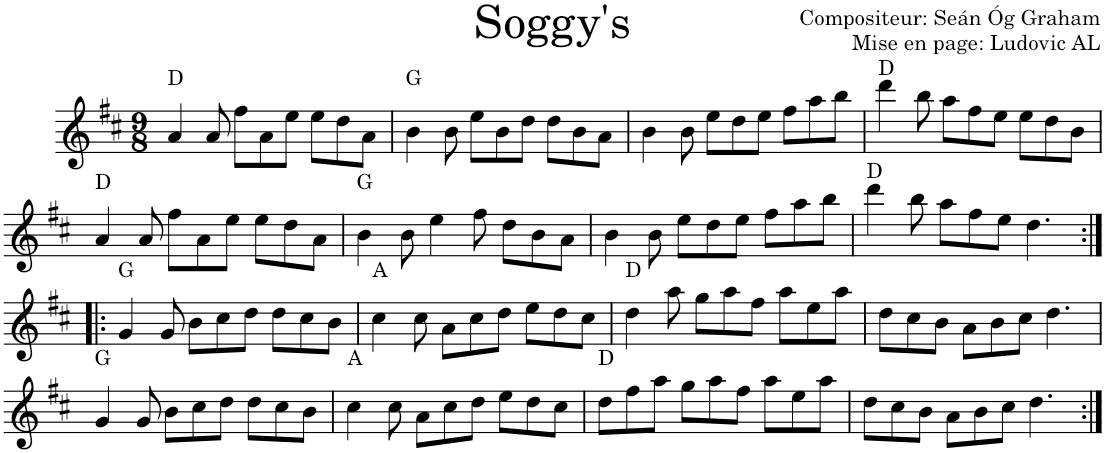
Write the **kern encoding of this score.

**kern	**harte
*part1	*part1
*staff1	*
*I"Violon	*
*I'Vln.	*
*clefG2	*
*k[f#c#]	*
*M9/8	*
=1	=1
4a/	D:maj
8a/	.
8ff#\L	.
8a\	.
8ee\J	.
8ee\L	.
8dd\	.
8a\J	.
=2	=2
4b\	G:maj
8b\	.
8ee\L	.
8b\	.
8dd\J	.
8dd\L	.
8b\	.
8a\J	.
=3	=3
4b\	.
8b\	.
8ee\L	.
8dd\	.
8ee\J	.
8ff#\L	.
8aa\	.
8bb\J	.
=4	=4
4ddd\	D:maj
8bb\	.
8aa\L	.
8ff#\	.
8ee\J	.
8ee\L	.
8dd\	.
8b\J	.
!!LO:LB:g=z
=5	=5
4a/	D:maj
8a/	.
8ff#\L	.
8a\	.
8ee\J	.
8ee\L	.
8dd\	.
8a\J	.
=6	=6
4b\	G:maj
8b\	.
4ee\	.
8ff#\	.
8dd\L	.
8b\	.
8a\J	.
=7	=7
4b\	.
8b\	.
8ee\L	.
8dd\	.
8ee\J	.
8ff#\L	.
8aa\	.
8bb\J	.
=8	=8
4ddd\	D:maj
8bb\	.
8aa\L	.
8ff#\	.
8ee\J	.
4.dd\	.
!!LO:LB:g=z
=9:|!|:	=9:|!|:
4g/	G:maj
8g/	.
8b\L	.
8cc#\	.
8dd\J	.
8dd\L	.
8cc#\	.
8b\J	.
=10	=10
4cc#\	A:maj
8cc#\	.
8a\L	.
8cc#\	.
8dd\J	.
8ee\L	.
8dd\	.
8cc#\J	.
=11	=11
4dd\	D:maj
8aa\	.
8gg\L	.
8aa\	.
8ff#\J	.
8aa\L	.
8ee\	.
8aa\J	.
=12	=12
8dd\L	.
8cc#\	.
8b\J	.
8a\L	.
8b\	.
8cc#\J	.
4.dd\	.
!!LO:LB:g=z
=13	=13
4g/	G:maj
8g/	.
8b\L	.
8cc#\	.
8dd\J	.
8dd\L	.
8cc#\	.
8b\J	.
=14	=14
4cc#\	A:maj
8cc#\	.
8a\L	.
8cc#\	.
8dd\J	.
8ee\L	.
8dd\	.
8cc#\J	.
=15	=15
8dd\L	D:maj
8ff#\	.
8aa\J	.
8gg\L	.
8aa\	.
8ff#\J	.
8aa\L	.
8ee\	.
8aa\J	.
=16	=16
8dd\L	.
8cc#\	.
8b\J	.
8a\L	.
8b\	.
8cc#\J	.
4.dd\	.
=:|!	=:|!
*-	*-
